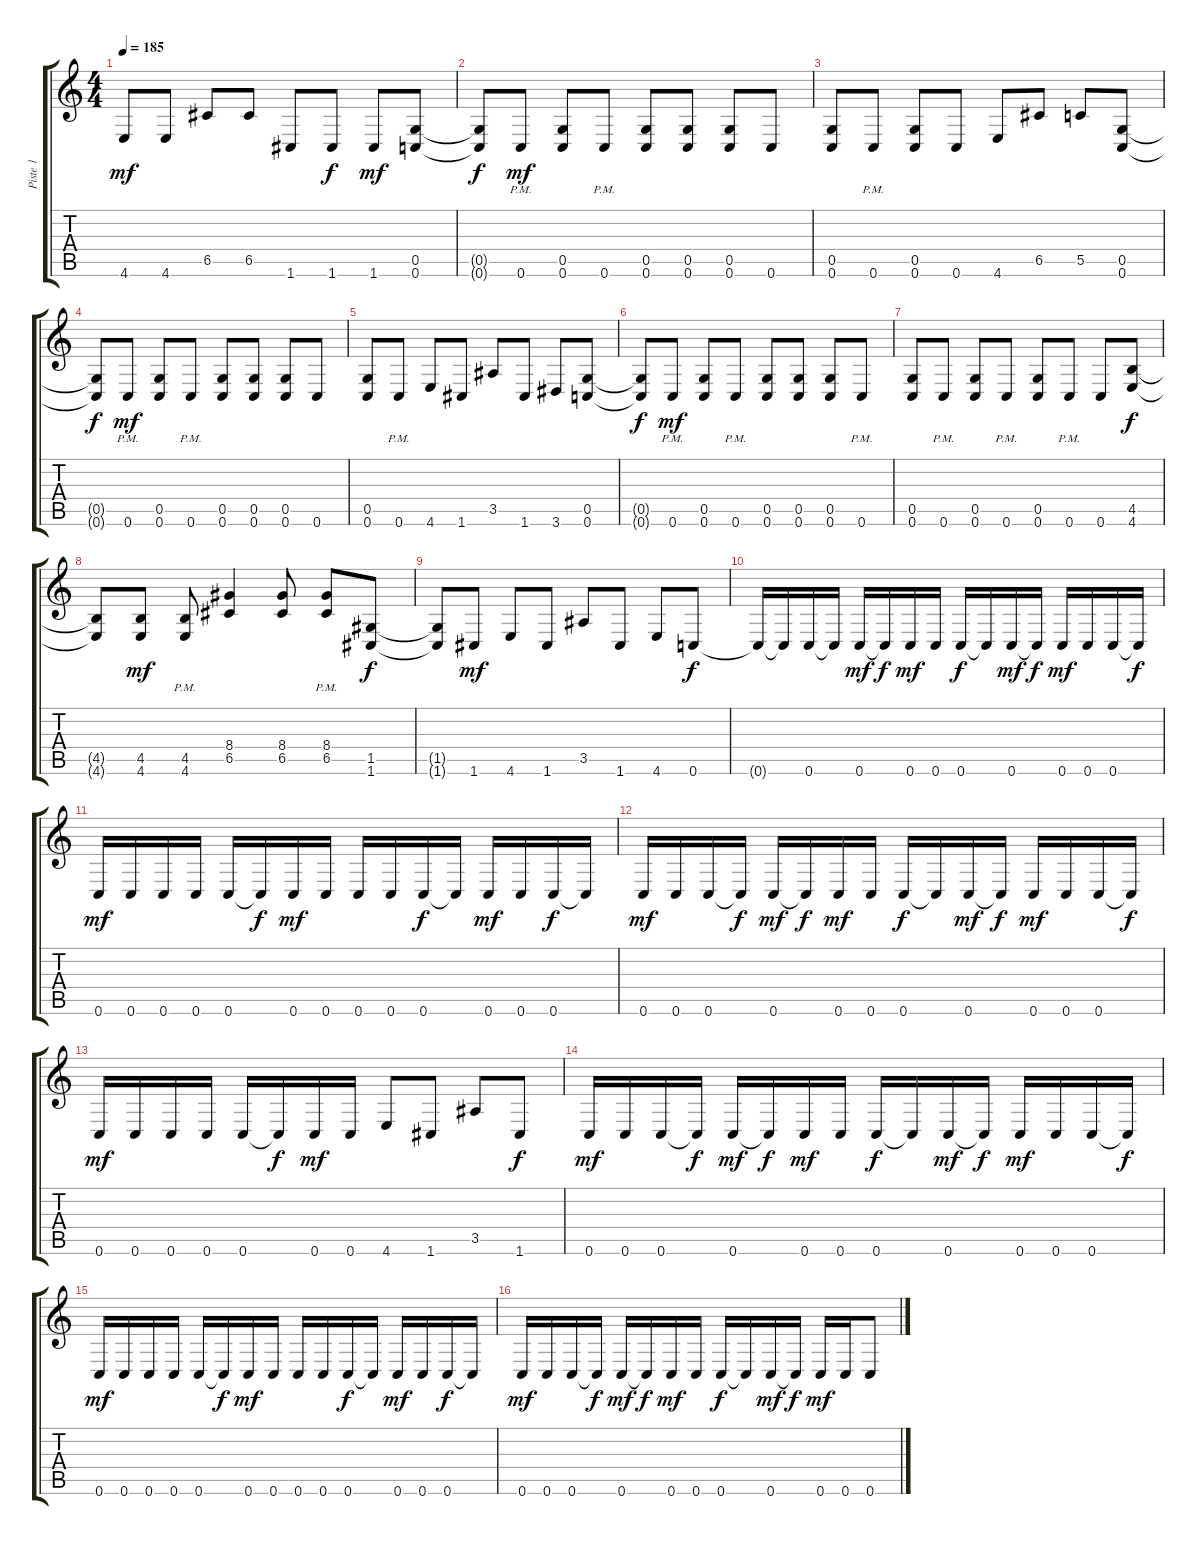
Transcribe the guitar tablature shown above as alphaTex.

\track ("Piste 1" "Piste 1") {instrument distortionguitar}
\staff {score tabs}
\tuning (D4 A3 F3 C3 G2 C2) {hide}
\ts (4 4)
\tempo 185
\clef g2
\ks c
4.6.8{dy mf} 4.6.8 6.5.8 6.5.8 1.6.8 1.6.8{dy f} 1.6.8{dy mf} (0.5 0.6).8 |
(0.5{t} 0.6{t}).8{dy f} 0.6{pm}.8{dy mf} (0.5 0.6).8 0.6{pm}.8 (0.5 0.6).8 (0.5 0.6).8 (0.5 0.6).8 0.6.8 |
(0.5 0.6).8 0.6{pm}.8 (0.5 0.6).8 0.6.8 4.6.8 6.5.8 5.5.8 (0.5 0.6).8 |
(0.5{t} 0.6{t}).8{dy f} 0.6{pm}.8{dy mf} (0.5 0.6).8 0.6{pm}.8 (0.5 0.6).8 (0.5 0.6).8 (0.5 0.6).8 0.6.8 |
(0.5 0.6).8 0.6{pm}.8 4.6.8 1.6.8 3.5.8 1.6.8 3.6.8 (0.5 0.6).8 |
(0.5{t} 0.6{t}).8{dy f} 0.6{pm}.8{dy mf} (0.5 0.6).8 0.6{pm}.8 (0.5 0.6).8 (0.5 0.6).8 (0.5 0.6).8 0.6{pm}.8 |
(0.5 0.6).8 0.6{pm}.8 (0.5 0.6).8 0.6{pm}.8 (0.5 0.6).8 0.6{pm}.8 0.6.8 (4.5 4.6).8{dy f} |
(4.5{t} 4.6{t}).8 (4.5 4.6).8{dy mf} (4.5{pm} 4.6{pm}).8 (8.4 6.5).4 (8.4 6.5).8 (8.4{pm} 6.5{pm}).8 (1.5 1.6).8{dy f} |
(1.5{t} 1.6{t}).8 1.6.8{dy mf} 4.6.8 1.6.8 3.5.8 1.6.8 4.6.8 0.6.8{dy f} |
0.6{t}.16 0.6{t}.16 0.6.16 0.6{t}.16 0.6.16{dy mf} 0.6{t}.16{dy f} 0.6.16{dy mf} 0.6.16 0.6.16{dy f} 0.6{t}.16 0.6.16{dy mf} 0.6{t}.16{dy f} 0.6.16{dy mf} 0.6.16 0.6.16 0.6{t}.16{dy f} |
0.6.16{dy mf} 0.6.16 0.6.16 0.6.16 0.6.16 0.6{t}.16{dy f} 0.6.16{dy mf} 0.6.16 0.6.16 0.6.16 0.6.16{dy f} 0.6{t}.16 0.6.16{dy mf} 0.6.16 0.6.16{dy f} 0.6{t}.16 |
0.6.16{dy mf} 0.6.16 0.6.16 0.6{t}.16{dy f} 0.6.16{dy mf} 0.6{t}.16{dy f} 0.6.16{dy mf} 0.6.16 0.6.16{dy f} 0.6{t}.16 0.6.16{dy mf} 0.6{t}.16{dy f} 0.6.16{dy mf} 0.6.16 0.6.16 0.6{t}.16{dy f} |
0.6.16{dy mf} 0.6.16 0.6.16 0.6.16 0.6.16 0.6{t}.16{dy f} 0.6.16{dy mf} 0.6.16 4.6.8 1.6.8 3.5.8 1.6.8{dy f} |
0.6.16{dy mf} 0.6.16 0.6.16 0.6{t}.16{dy f} 0.6.16{dy mf} 0.6{t}.16{dy f} 0.6.16{dy mf} 0.6.16 0.6.16{dy f} 0.6{t}.16 0.6.16{dy mf} 0.6{t}.16{dy f} 0.6.16{dy mf} 0.6.16 0.6.16 0.6{t}.16{dy f} |
0.6.16{dy mf} 0.6.16 0.6.16 0.6.16 0.6.16 0.6{t}.16{dy f} 0.6.16{dy mf} 0.6.16 0.6.16 0.6.16 0.6.16{dy f} 0.6{t}.16 0.6.16{dy mf} 0.6.16 0.6.16{dy f} 0.6{t}.16 |
0.6.16{dy mf} 0.6.16 0.6.16 0.6{t}.16{dy f} 0.6.16{dy mf} 0.6{t}.16{dy f} 0.6.16{dy mf} 0.6.16 0.6.16{dy f} 0.6{t}.16 0.6.16{dy mf} 0.6{t}.16{dy f} 0.6.16{dy mf} 0.6.16 0.6.8
